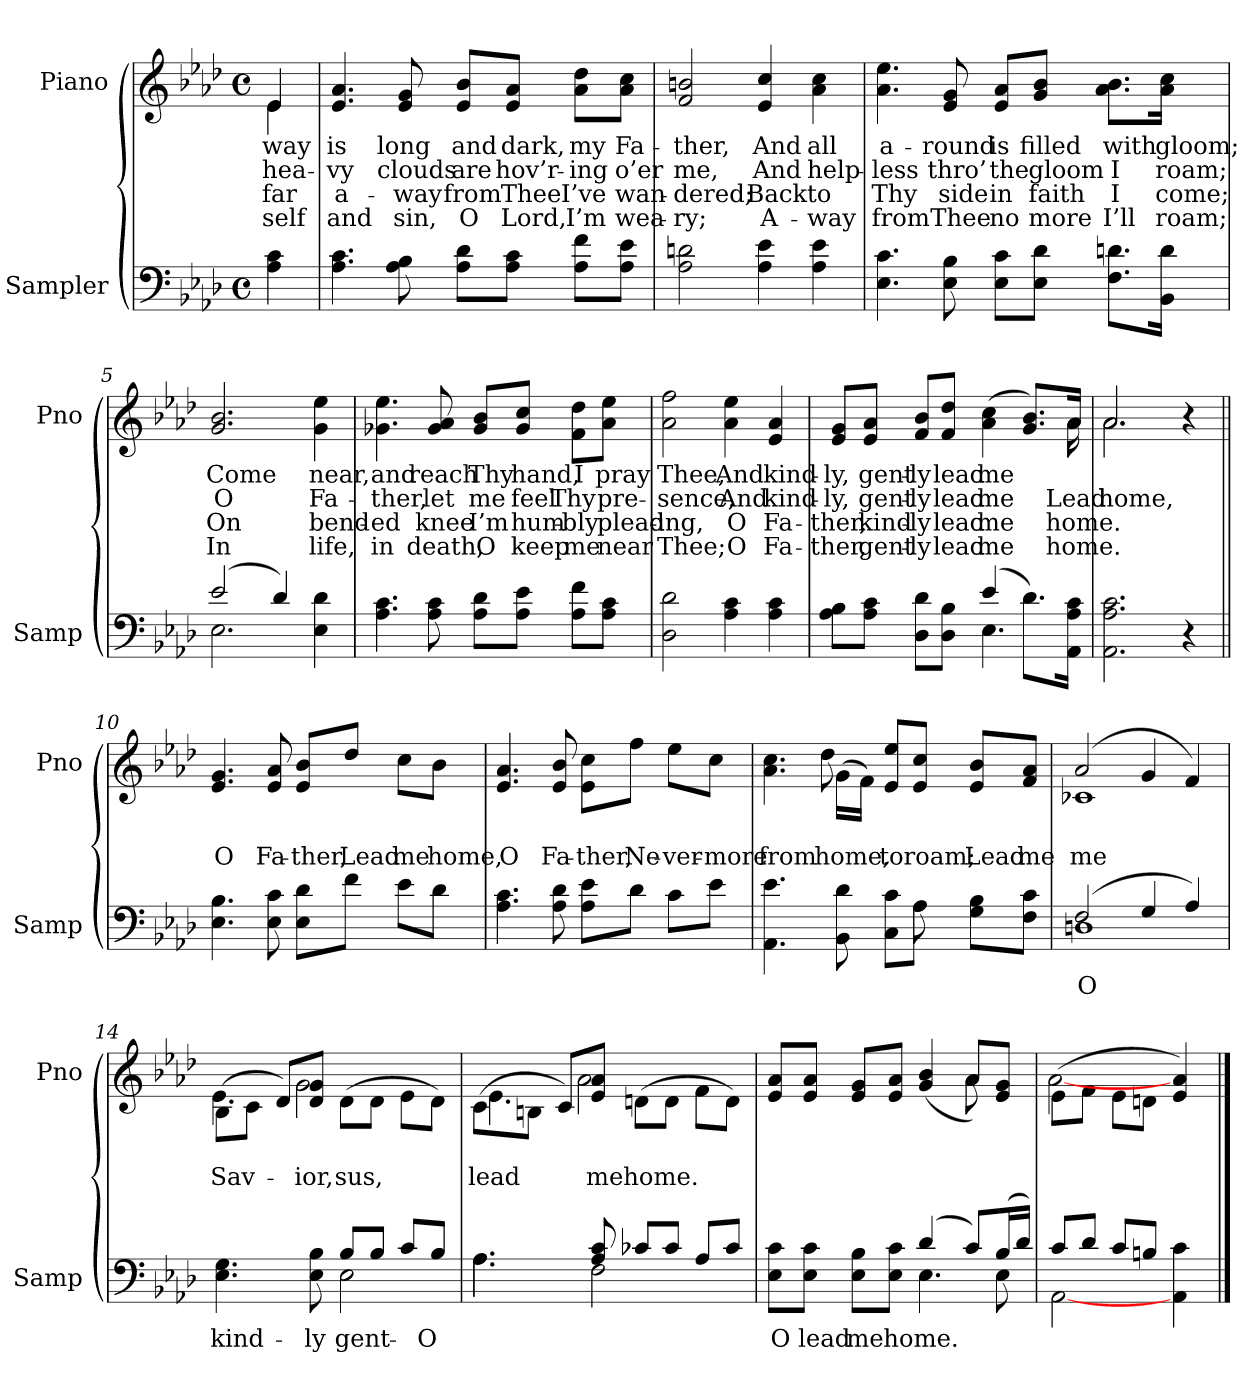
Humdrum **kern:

**kern	**text	**kern	**text	**text	**text	**text
*part2	*part2	*part1	*part1	*part1	*part1	*part1
*staff2	*staff2	*staff1	*staff1	*staff1	*staff1	*staff1
*I"Sampler	*	*I"Piano	*	*	*	*
*I'Samp	*	*I'Pno	*	*	*	*
*clefF4	*	*clefG2	*	*	*	*
*k[b-e-a-d-]	*	*k[b-e-a-d-]	*	*	*	*
*A-:	*	*A-:	*	*	*	*
*M4/4	*	*M4/4	*	*	*	*
*met(c)	*	*met(c)	*	*	*	*
=1	=1	=1	=1	=1	=1	=1
*	*	*^	*	*	*	*
4A- 4c	.	4e-/	4e-	way	hea-	far	self
*	*	*v	*v	*	*	*	*
=2	=2	=2	=2	=2	=2	=2
4.A- 4.c	.	4.e- 4.a-	is	-vy	a-	and
8A- 8B-	.	8e- 8g	long	clouds	-way	sin,
8A-\ 8d-\L	.	8e-/ 8b-/L	and	are	from	O
8A-\ 8c\J	.	8e-/ 8a-/J	dark,	hov’r-	Thee	Lord,
8A-\ 8f\L	.	8a-\ 8dd-\L	my	-ing	I’ve	I’m
8A-\ 8e-\J	.	8a-\ 8cc\J	Fa-	o’er	wan-	wea-
=3	=3	=3	=3	=3	=3	=3
2A- 2dn	.	2f 2bn	-ther,	me,	-dered;	-ry;
4A- 4e-	.	4e- 4cc	And	And	Back	A-
4A- 4e-	.	4a- 4cc	all	help-	to	-way
=4	=4	=4	=4	=4	=4	=4
4.E- 4.c	.	4.a- 4.ee-	a-	-less	Thy	from
8E- 8B-	.	8e- 8g	-round	thro’	side	Thee
8E-\ 8c\L	.	8e-/ 8a-/L	is	the	in	no
8E-\ 8d-\J	.	8g/ 8b-/J	filled	gloom	faith	more
8.F\ 8.dn\L	.	8.a-\ 8.b-\L	with	I	I	I’ll
16BB-\ 16d\Jk	.	16a-\ 16cc\Jk	gloom;	roam;	come;	roam;
=5	=5	=5	=5	=5	=5	=5
*^	*	*	*	*	*	*
(2e-/	2.E-	.	2.g 2.b-	Come	O	On	In
4d-/)	.	.	.	.	.	.	.
4E- 4d-	4ryy	.	4g 4ee-	near,	Fa-	bend-	life,
*v	*v	*	*	*	*	*	*
=6	=6	=6	=6	=6	=6	=6
4.A- 4.c	.	4.g-X 4.ee-	and	-ther,	-ed	in
8A- 8c	.	8g- 8a-	reach	let	knee	death,
8A-\ 8d-\L	.	8g-/ 8b-/L	Thy	me	I’m	O
8A-\ 8e-\J	.	8g-/ 8cc/J	hand,	feel	hum-	keep
8A-\ 8f\L	.	8f\ 8dd-\L	I	Thy	-bly	me
8A-\ 8c\J	.	8a-\ 8ee-\J	pray	pre-	plead-	near
=7	=7	=7	=7	=7	=7	=7
2D- 2d-	.	2a- 2ff	Thee,	-sence,	-ing,	Thee;
4A- 4c	.	4a- 4ee-	And	And	O	O
4A- 4c	.	4e- 4a-	kind-	kind-	Fa-	Fa-
=8	=8	=8	=8	=8	=8	=8
*^	*	*^	*	*	*	*
8A-\ 8B-\L	2ryy	.	8e-/ 8g/L	2...ryy	-ly,	-ly,	-ther,	-ther,
8A-\ 8c\J	.	.	8e-/ 8a-/J	.	gent-	gent-	kind-	gent-
8D-\ 8d-\L	.	.	8f/ 8b-/L	.	-ly	-ly	-ly	-ly
8D-\ 8B-\J	.	.	8f/ 8dd-/J	.	lead	lead	lead	lead
(4e-/	4.E-	.	(4a- 4cc	.	me	me	me	me
8.d-\L)	.	.	8.g/ 8.b-/L)	.	.	.	.	.
.	8ryy	.	.	.	.	.	.	.
16AA-\ 16A-\ 16c\Jk	.	.	16a-/Jk	16a-	.	Lead	home.	home.
*v	*v	*	*	*	*	*	*	*
=9	=9	=9	=9	=9	=9	=9	=9
2.AA- 2.A- 2.c	.	2.a-/	2.a-	.	home,	.	.
4r	.	4r	4ryy	.	.	.	.
=10||	=10||	=10||	=10||	=10||	=10||	=10||	=10||
!	!	!LO:TX:t=Refrain	!	!	!	!	!
*	*	*v	*v	*	*	*	*
4.E- 4.B-	.	4.e- 4.g	.	O	.	.
8E- 8c	.	8e- 8a-	.	Fa-	.	.
8E-\ 8d-\L	.	8e-/ 8b-/L	.	-ther,	.	.
8f\J	.	8dd-/J	.	Lead	.	.
8e-\L	.	8cc\L	.	me	.	.
8d-\J	.	8b-\J	.	home,	.	.
=11	=11	=11	=11	=11	=11	=11
4.A- 4.c	.	4.e- 4.a-	.	O	.	.
8A- 8d-	.	8e- 8b-	.	Fa-	.	.
8A-\ 8e-\L	.	8e-\ 8cc\L	.	-ther,	.	.
8d-\J	.	8ff\J	.	Ne-	.	.
8c\L	.	8ee-\L	.	-ver-	.	.
8e-\J	.	8cc\J	.	-more	.	.
=12	=12	=12	=12	=12	=12	=12
*^	*	*^	*	*	*	*
4.AA- 4.e-	8ryy	.	4.a- 4.cc	4.ryy	.	from	.	.
*v	*v	*	*	*	*	*	*	*
8BB- 8d-	.	(16g\LL	8dd-	.	home,	.	.
.	.	16f\JJ)	.	.	.	.	.
8C\ 8c\L	.	8e-/ 8ee-/L	2ryy	.	to	.	.
*^	*	*	*	*	*	*	*
8A-\J	8A-	.	8e-/ 8cc/J	.	.	roam;	.	.
8G\ 8B-\L	4ryy	.	8e-/ 8b-/L	.	.	Lead	.	.
8F\ 8c\J	.	.	8f/ 8a-/J	.	.	me	.	.
=13	=13	=13	=13	=13	=13	=13	=13	=13
(2F/	1Dn	O	(2a-/	1c-X	.	me	.	.
4G/	.	.	4g/	.	.	.	.	.
4A-/)	.	.	4f/)	.	.	.	.	.
=14	=14	=14	=14	=14	=14	=14	=14	=14
4.E- 4.G	2ryy	kind-	(8B-\L	4.e-	.	Sav-	.	.
.	.	.	8c\J	.	.	.	.	.
.	.	.	8d-/L)	.	.	.	.	.
8E- 8B-	.	-ly	8d-/ 8g/J	2g	.	-ior,	.	.
8B-/L	2E-	gent-	(8d-\L	.	.	-sus,	.	.
8B-/J	.	.	8d-\J	.	.	.	.	.
8c/L	.	.	8e-\L	.	.	.	.	.
8B-/J	.	O	8d-\J)	8ryy	.	.	.	.
=15	=15	=15	=15	=15	=15	=15	=15	=15
4.A-\	4.A-	.	(8c\L	4.e-	.	lead	.	.
.	.	.	8Bn\J	.	.	.	.	.
.	.	.	8c/L)	.	.	.	.	.
8A- 8c	2F	.	8e-/ 8a-/J	2a-	.	me	.	.
8c-X/L	.	.	(8dn\L	.	.	home.	.	.
8c-/J	.	.	8d\J	.	.	.	.	.
8A-/L	.	.	8f\L	.	.	.	.	.
8c-/J	8ryy	.	8d\J)	8ryy	.	.	.	.
=16	=16	=16	=16	=16	=16	=16	=16	=16
8E-\ 8c\L	2ryy	O	8e-/ 8a-/L	2.ryy	.	.	.	.
8E-\ 8c\J	.	lead	8e-/ 8a-/J	.	.	.	.	.
8E-\ 8B-\L	.	me	8e-/ 8g/L	.	.	.	.	.
8E-\ 8c\J	.	home.	8e-/ 8a-/J	.	.	.	.	.
(4d-/	4.E-	.	(4g 4b-	.	.	.	.	.
8c/L)	.	.	8a-/L)	8a-	.	.	.	.
(16B-/L	8E-	.	8e-/ 8g/J	8ryy	.	.	.	.
16d-/JJ)	.	.	.	.	.	.	.	.
=17	=17	=17	=17	=17	=17	=17	=17	=17
8c/L	[2AA-	.	(8e-\L	[2a-	.	.	.	.
8d-/J	.	.	8f\J	.	.	.	.	.
8c/L	.	.	8e-\L	.	.	.	.	.
8Bn/J	.	.	8dn\J	.	.	.	.	.
4AA- 4c	4ryy	.	4e- 4a-)	4ryy	.	.	.	.
*v	*v	*	*	*	*	*	*	*
*	*	*v	*v	*	*	*	*
==	==	==	==	==	==	==
*-	*-	*-	*-	*-	*-	*-
